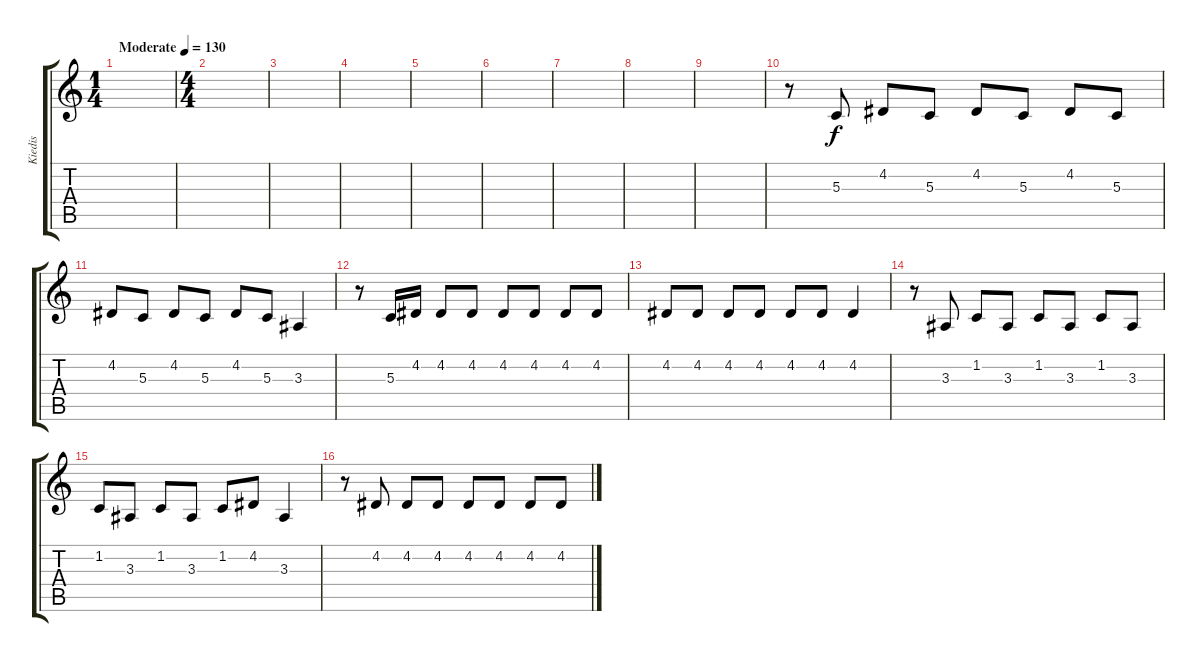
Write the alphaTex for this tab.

\track ("Kiedis" "Kiedis") {instrument recorder}
\staff {score tabs}
\tuning (E4 B3 G3 D3 A2 E2) {hide}
\ts (1 4)
\tempo (130 "Moderate")
\clef g2
\ks c
|
\ts (4 4)
|
|
|
|
|
|
|
|
r.8 5.3.8 4.2.8 5.3.8 4.2.8 5.3.8 4.2.8 5.3.8 |
4.2.8 5.3.8 4.2.8 5.3.8 4.2.8 5.3.8 3.3.4 |
r.8 5.3.16 4.2.16 4.2.8 4.2.8 4.2.8 4.2.8 4.2.8 4.2.8 |
4.2.8 4.2.8 4.2.8 4.2.8 4.2.8 4.2.8 4.2.4 |
r.8 3.3.8 1.2.8 3.3.8 1.2.8 3.3.8 1.2.8 3.3.8 |
1.2.8 3.3.8 1.2.8 3.3.8 1.2.8 4.2.8 3.3.4 |
r.8 4.2.8 4.2.8 4.2.8 4.2.8 4.2.8 4.2.8 4.2.8
